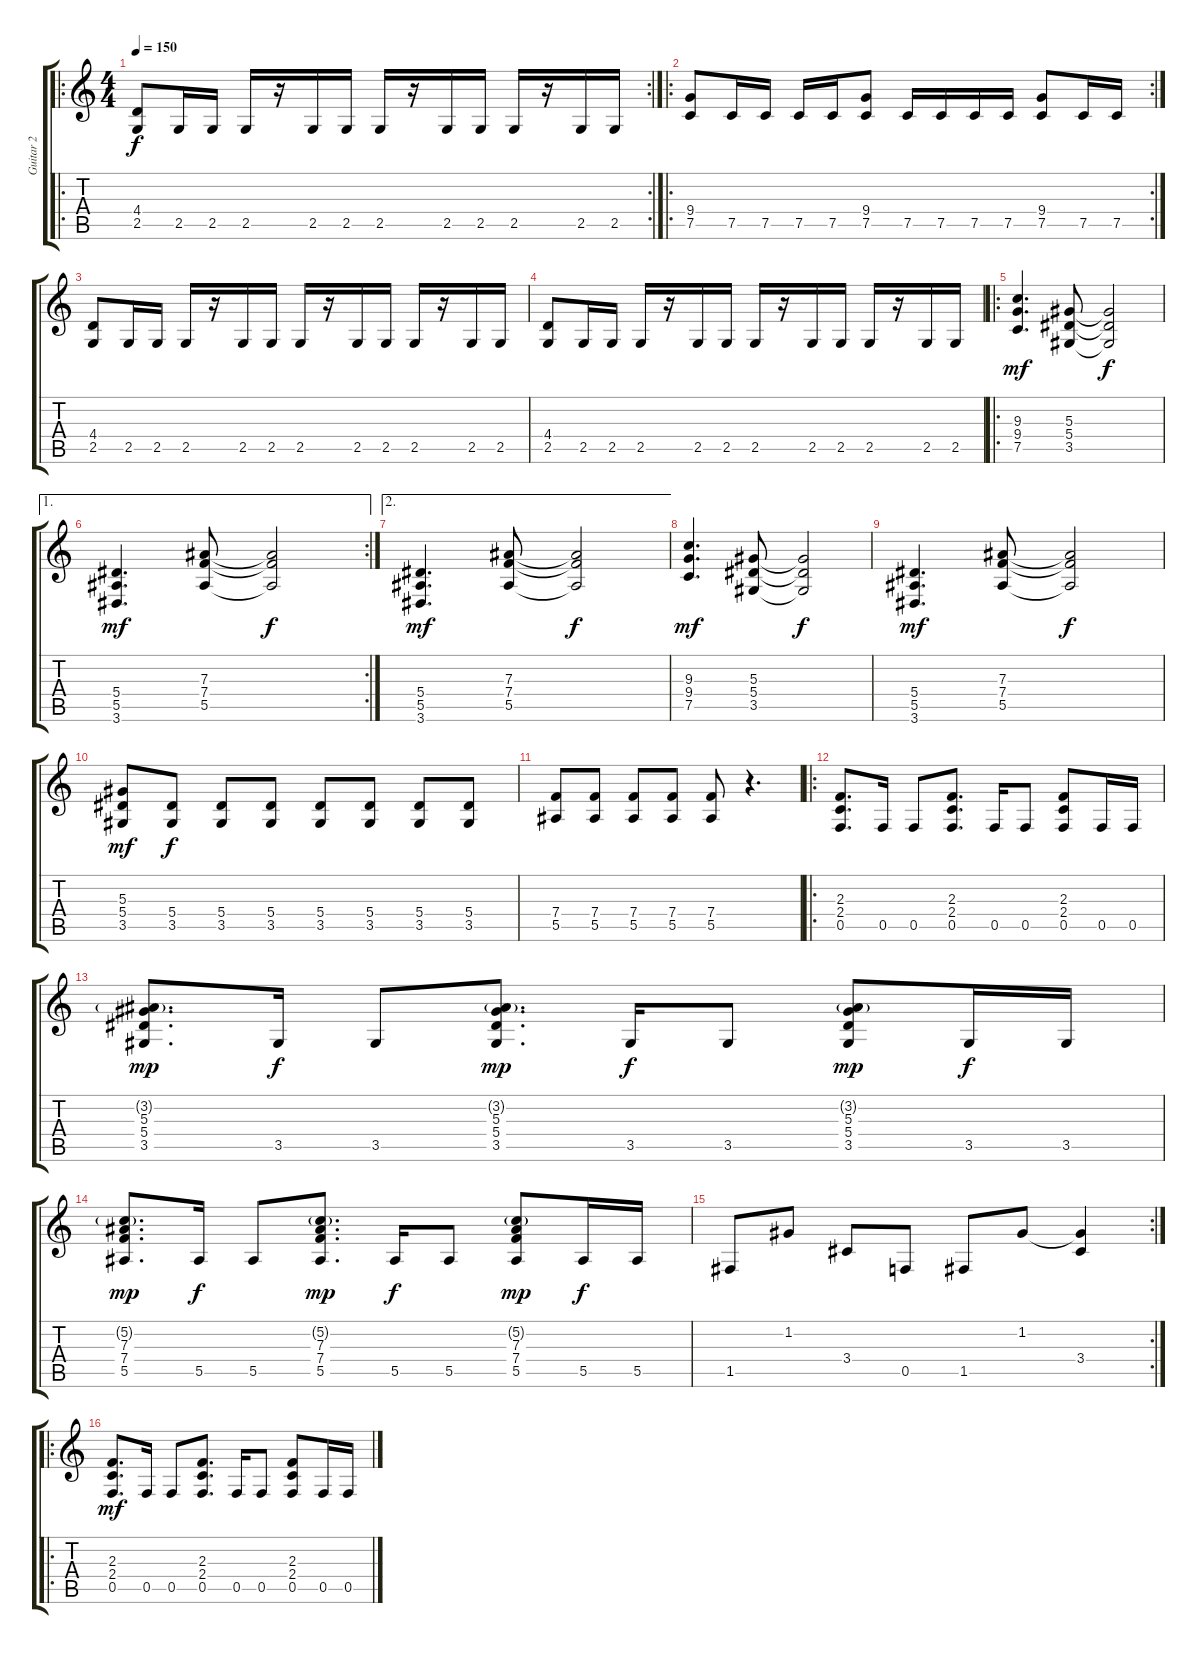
\track ("Guitar 2" "Guitar 2") {instrument distortionguitar}
\staff {score tabs}
\tuning (C4 G3 Eb3 Bb2 F2 C2) {hide}
\ro
\rc 2
\ts (4 4)
\tempo 150
\clef g2
\ks c
(4.4 2.5).8{dy f} 2.5.16 2.5.16 2.5.16 r.16 2.5.16 2.5.16 2.5.16 r.16 2.5.16 2.5.16 2.5.16 r.16 2.5.16 2.5.16 |
\ro
\rc 2
(9.4 7.5).8 7.5.16 7.5.16 7.5.16 7.5.16 (9.4 7.5).8 7.5.16 7.5.16 7.5.16 7.5.16 (9.4 7.5).8 7.5.16 7.5.16 |
(4.4 2.5).8 2.5.16 2.5.16 2.5.16 r.16 2.5.16 2.5.16 2.5.16 r.16 2.5.16 2.5.16 2.5.16 r.16 2.5.16 2.5.16 |
(4.4 2.5).8 2.5.16 2.5.16 2.5.16 r.16 2.5.16 2.5.16 2.5.16 r.16 2.5.16 2.5.16 2.5.16 r.16 2.5.16 2.5.16 |
\ro
(9.3 9.4 7.5).4{d dy mf} (5.3 5.4 3.5).8 (5.3{t} 5.4{t} 3.5{t}).2{dy f} |
\ae 1
\rc 2
(5.4 5.5 3.6).4{d dy mf} (7.3 7.4 5.5).8 (7.3{t} 7.4{t} 5.5{t}).2{dy f} |
\ae 2
(5.4 5.5 3.6).4{d dy mf} (7.3 7.4 5.5).8 (7.3{t} 7.4{t} 5.5{t}).2{dy f} |
(9.3 9.4 7.5).4{d dy mf} (5.3 5.4 3.5).8 (5.3{t} 5.4{t} 3.5{t}).2{dy f} |
(5.4 5.5 3.6).4{d dy mf} (7.3 7.4 5.5).8 (7.3{t} 7.4{t} 5.5{t}).2{dy f} |
(5.3 5.4 3.5).8{dy mf} (5.4 3.5).8{dy f} (5.4 3.5).8 (5.4 3.5).8 (5.4 3.5).8 (5.4 3.5).8 (5.4 3.5).8 (5.4 3.5).8 |
(7.4 5.5).8 (7.4 5.5).8 (7.4 5.5).8 (7.4 5.5).8 (7.4 5.5).8 r.4{d} |
\ro
(2.3 2.4 0.5).8{d balance 8} 0.5.16 0.5.8 (2.3 2.4 0.5).8{d} 0.5.16 0.5.8 (2.3 2.4 0.5).8 0.5.16 0.5.16 |
(3.2{g} 5.3 5.4 3.5).8{d dy mp} 3.5.16{dy f} 3.5.8 (3.2{g} 5.3 5.4 3.5).8{d dy mp} 3.5.16{dy f} 3.5.8 (3.2{g} 5.3 5.4 3.5).8{dy mp} 3.5.16{dy f} 3.5.16 |
(5.2{g} 7.3 7.4 5.5).8{d dy mp} 5.5.16{dy f} 5.5.8 (5.2{g} 7.3 7.4 5.5).8{d dy mp} 5.5.16{dy f} 5.5.8 (5.2{g} 7.3 7.4 5.5).8{dy mp} 5.5.16{dy f} 5.5.16 |
\rc 2
1.5.8 1.2.8 3.4.8 0.5.8 1.5.8 1.2.8 (1.2{t} 3.4).4 |
\ro
(2.3 2.4 0.5).8{d dy mf balance 2} 0.5.16 0.5.8 (2.3 2.4 0.5).8{d} 0.5.16 0.5.8 (2.3 2.4 0.5).8 0.5.16 0.5.16
